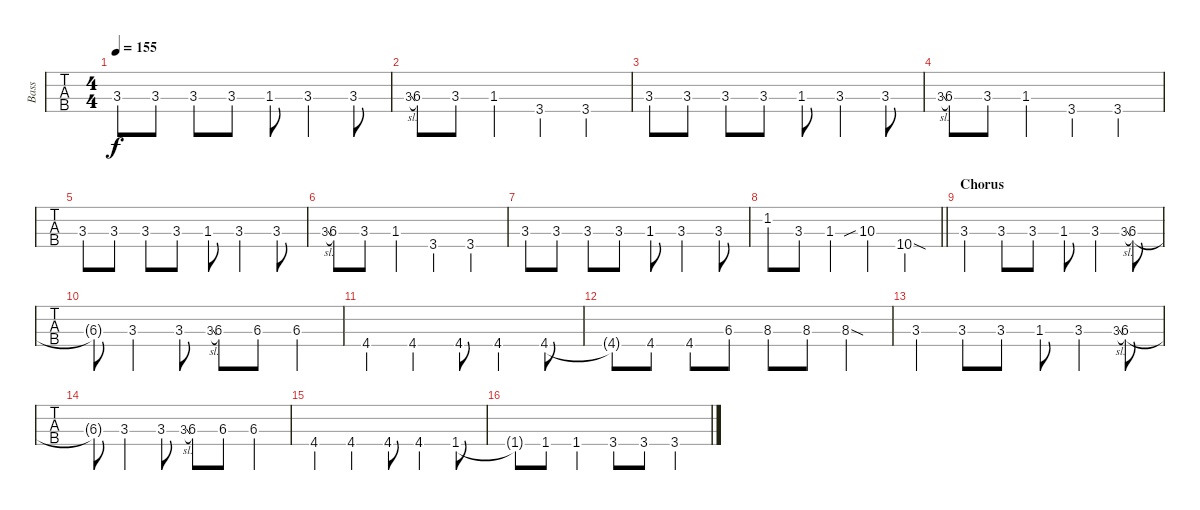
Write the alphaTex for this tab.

\track ("Bass" "Bass") {instrument electricbassfinger}
\staff {tabs}
\tuning (G2 D2 A1 E1) {hide}
\ts (4 4)
\tempo 155
\clef f4
\ks eb
3.3.8{dy f} 3.3.8 3.3.8 3.3.8 1.3.8 3.3{st}.4 3.3.8 |
3.3{sl}.8{gr} 6.3.8 3.3.8 1.3.4 3.4{st}.4 3.4.4 |
3.3.8 3.3.8 3.3.8 3.3.8 1.3.8 3.3{st}.4 3.3.8 |
3.3{sl}.8{gr} 6.3.8 3.3.8 1.3.4 3.4{st}.4 3.4.4 |
3.3.8 3.3.8 3.3.8 3.3.8 1.3.8 3.3{st}.4 3.3.8 |
3.3{sl}.8{gr} 6.3.8 3.3.8 1.3.4 3.4{st}.4 3.4.4 |
3.3.8 3.3.8 3.3.8 3.3.8 1.3.8 3.3{st}.4 3.3.8 |
\barLineRight lightlight
1.2.8 3.3.8 1.3.4 10.3{sib}.4 10.4{sod}.4 |
\section ("" "Chorus")
3.3.4 3.3.8 3.3.8 1.3.8 3.3{st}.4 3.3{sl}.8{gr} 6.3.8 |
6.3{t}.8 3.3.4 3.3.8 3.3{sl}.8{gr} 6.3.8 6.3.8 6.3{st}.4 |
4.4.4 4.4.4 4.4.8 4.4.4 4.4.8 |
4.4{t}.8 4.4.8 4.4.8 6.3.8 8.3.8 8.3.8 8.3{sod}.4 |
3.3.4 3.3.8 3.3.8 1.3.8 3.3{st}.4 3.3{sl}.8{gr} 6.3.8 |
6.3{t}.8 3.3.4 3.3.8 3.3{sl}.8{gr} 6.3.8 6.3.8 6.3{st}.4 |
4.4.4 4.4.4 4.4.8 4.4.4 1.4.8 |
1.4{t}.8 1.4.8 1.4.4 3.4.8 3.4.8 3.4.4
